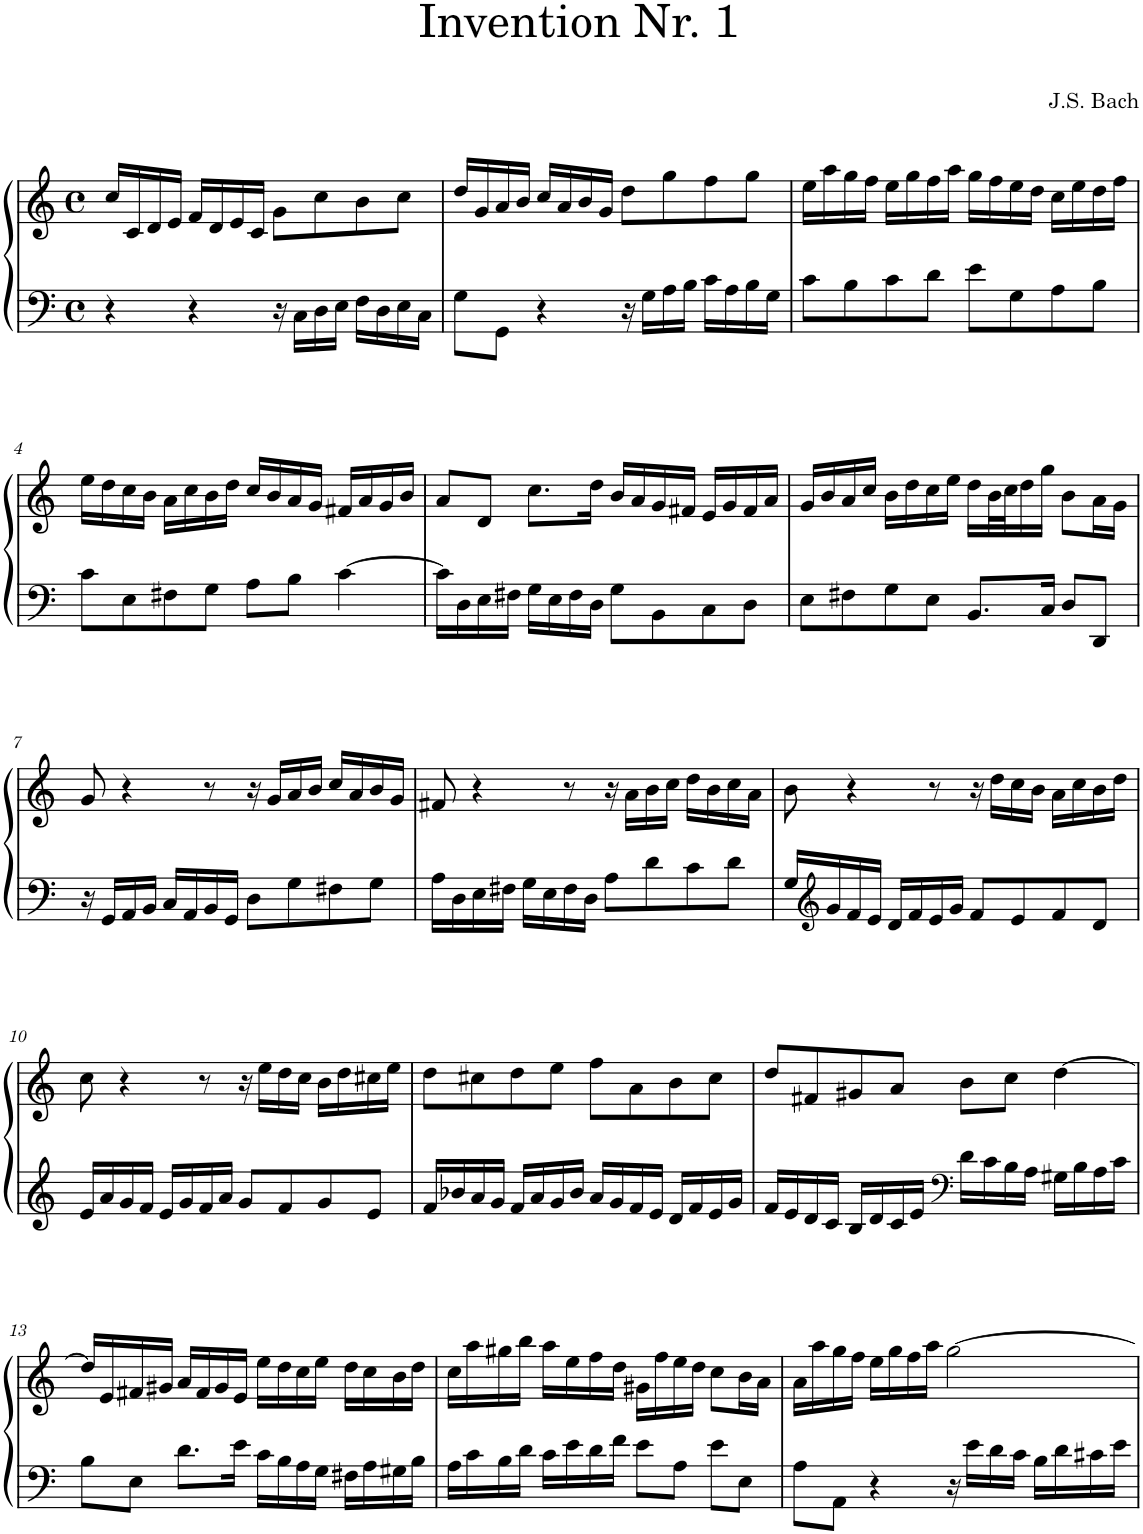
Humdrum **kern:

**kern	**kern
*part1	*part1
*staff2	*staff1
*I"Piano	*
*I'Pno.	*
*clefF4	*clefG2
*k[]	*k[]
*M4/4	*M4/4
*met(c)	*met(c)
=1	=1
4r	16cc/LL
.	16c/
.	16d/
.	16e/JJ
4r	16f/LL
.	16d/
.	16e/
.	16c/JJ
16r	8g\L
16C\LL	.
16D\	8cc\
16E\JJ	.
16F\LL	8b\
16D\	.
16E\	8cc\J
16C\JJ	.
=2	=2
8G\L	16dd/LL
.	16g/
8GG\J	16a/
.	16b/JJ
4r	16cc/LL
.	16a/
.	16b/
.	16g/JJ
16r	8dd\L
16G\LL	.
16A\	8gg\
16B\JJ	.
16c\LL	8ff\
16A\	.
16B\	8gg\J
16G\JJ	.
=3	=3
8c\L	16ee\LL
.	16aa\
8B\	16gg\
.	16ff\JJ
8c\	16ee\LL
.	16gg\
8d\J	16ff\
.	16aa\JJ
8e\L	16gg\LL
.	16ff\
8G\	16ee\
.	16dd\JJ
8A\	16cc\LL
.	16ee\
8B\J	16dd\
.	16ff\JJ
!!LO:LB:g=z
=4	=4
8c\L	16ee\LL
.	16dd\
8E\	16cc\
.	16b\JJ
8F#X\	16a\LL
.	16cc\
8G\J	16b\
.	16dd\JJ
8A\L	16cc/LL
.	16b/
8B\J	16a/
.	16g/JJ
[4c\	16f#X/LL
.	16a/
.	16g/
.	16b/JJ
=5	=5
16c\LL]	8a/L
16D\	.
16E\	8d/J
16F#X\JJ	.
16G\LL	8.cc\L
16E\	.
16F#\	.
16D\JJ	16dd\Jk
8G\L	16b/LL
.	16a/
8BB\	16g/
.	16f#X/JJ
8C\	16e/LL
.	16g/
8D\J	16f#/
.	16a/JJ
=6	=6
8E\L	16g/LL
.	16b/
8F#X\	16a/
.	16cc/JJ
8G\	16b\LL
.	16dd\
8E\J	16cc\
.	16ee\JJ
8.BB/L	16dd\LL
.	32b\L
.	32cc\J
.	16dd\
16C/Jk	16gg\JJ
8D/L	8b\L
8DD/J	16a\L
.	16g\JJ
!!LO:LB:g=z
=7	=7
16r	8g/
16GG/LL	.
16AA/	4r
16BB/JJ	.
16C/LL	.
16AA/	.
16BB/	8r
16GG/JJ	.
8D\L	16r
.	16g/LL
8G\	16a/
.	16b/JJ
8F#X\	16cc/LL
.	16a/
8G\J	16b/
.	16g/JJ
=8	=8
16A\LL	8f#X/
16D\	.
16E\	4r
16F#X\JJ	.
16G\LL	.
16E\	.
16F#\	8r
16D\JJ	.
8A\L	16r
.	16a\LL
8d\	16b\
.	16cc\JJ
8c\	16dd\LL
.	16b\
8d\J	16cc\
.	16a\JJ
=9	=9
16G/LL	8b\
*clefG2	*
16g/	.
16f/	4r
16e/JJ	.
16d/LL	.
16f/	.
16e/	8r
16g/JJ	.
8f/L	16r
.	16dd\LL
8e/	16cc\
.	16b\JJ
8f/	16a\LL
.	16cc\
8d/J	16b\
.	16dd\JJ
!!LO:LB:g=z
=10	=10
16e/LL	8cc\
16a/	.
16g/	4r
16f/JJ	.
16e/LL	.
16g/	.
16f/	8r
16a/JJ	.
8g/L	16r
.	16ee\LL
8f/	16dd\
.	16cc\JJ
8g/	16b\LL
.	16dd\
8e/J	16cc#X\
.	16ee\JJ
=11	=11
16f/LL	8dd\L
16b-X/	.
16a/	8cc#X\
16g/JJ	.
16f/LL	8dd\
16a/	.
16g/	8ee\J
16b-/JJ	.
16a/LL	8ff\L
16g/	.
16f/	8a\
16e/JJ	.
16d/LL	8b\
16f/	.
16e/	8cc#\J
16g/JJ	.
=12	=12
16f/LL	8dd/L
16e/	.
16d/	8f#X/
16c/JJ	.
16B/LL	8g#X/
16d/	.
16c/	8a/J
16e/JJ	.
*clefF4	*
16d\LL	8b\L
16c\	.
16B\	8cc\J
16A\JJ	.
16G#X\LL	[4dd\
16B\	.
16A\	.
16c\JJ	.
!!LO:LB:g=z
=13	=13
8B\L	16dd/LL]
.	16e/
8E\J	16f#X/
.	16g#X/JJ
8.d\L	16a/LL
.	16f#/
.	16g#/
16e\Jk	16e/JJ
16c\LL	16ee\LL
16B\	16dd\
16A\	16cc\
16G\JJ	16ee\JJ
16F#X\LL	16dd\LL
16A\	16cc\
16G#X\	16b\
16B\JJ	16dd\JJ
=14	=14
16A\LL	16cc\LL
16c\	16aa\
16B\	16gg#X\
16d\JJ	16bb\JJ
16c\LL	16aa\LL
16e\	16ee\
16d\	16ff\
16f\JJ	16dd\JJ
8e\L	16g#X\LL
.	16ff\
8A\J	16ee\
.	16dd\JJ
8e\L	8cc\L
8E\J	16b\L
.	16a\JJ
=15	=15
8A\L	16a\LL
.	16aa\
8AA\J	16gg\
.	16ff\JJ
4r	16ee\LL
.	16gg\
.	16ff\
.	16aa\JJ
16r	[2gg\
16e\LL	.
16d\	.
16c\JJ	.
16B\LL	.
16d\	.
16c#X\	.
16e\JJ	.
=	=
*-	*-
